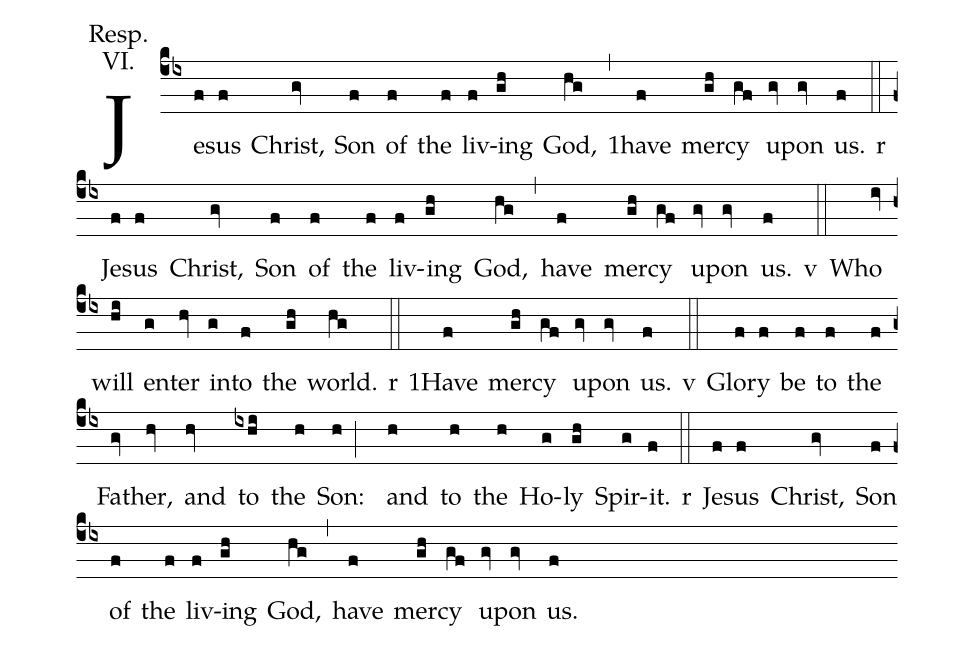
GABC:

annotation: Resp.;
annotation: VI.;
%%
(cb4) Je(f)sus(f) Christ,(gv) Son(f) of(f) the(f) liv(f)ing(gh) God,(hg) (,) <sp>1</sp>have(f) mer(gh)cy(gf) u(gv)pon(gv) us.(f)

<sp>r</sp>(::) Je(f)sus(f) Christ,(gv) Son(f) of(f) the(f) liv(f)ing(gh) God,(hg) (,) have(f) mer(gh)cy(gf) u(gv)pon(gv) us.(f)

<sp>v</sp>(::) Who(iv) will(hi) en(g)ter(hv) in(g)to(f) the(gh) world.(hg)

<sp>r</sp>(::) <sp>1</sp>Have(f) mer(gh)cy(gf) u(gv)pon(gv) us.(f)

<sp>v</sp>(::) Glo(f)ry(f) be(f) to(f) the(f) Fa(gv)ther,(hv) and(hv) to(ixhi) the(h) Son:(h;) and(h) to(h) the(h) Ho(g)ly(gh) Spir(g)it.(f)

<sp>r</sp>(::) Je(f)sus(f) Christ,(gv) Son(f) of(f) the(f) liv(f)ing(gh) God,(hg) (,) have(f) mer(gh)cy(gf) u(gv)pon(gv) us.(f)
